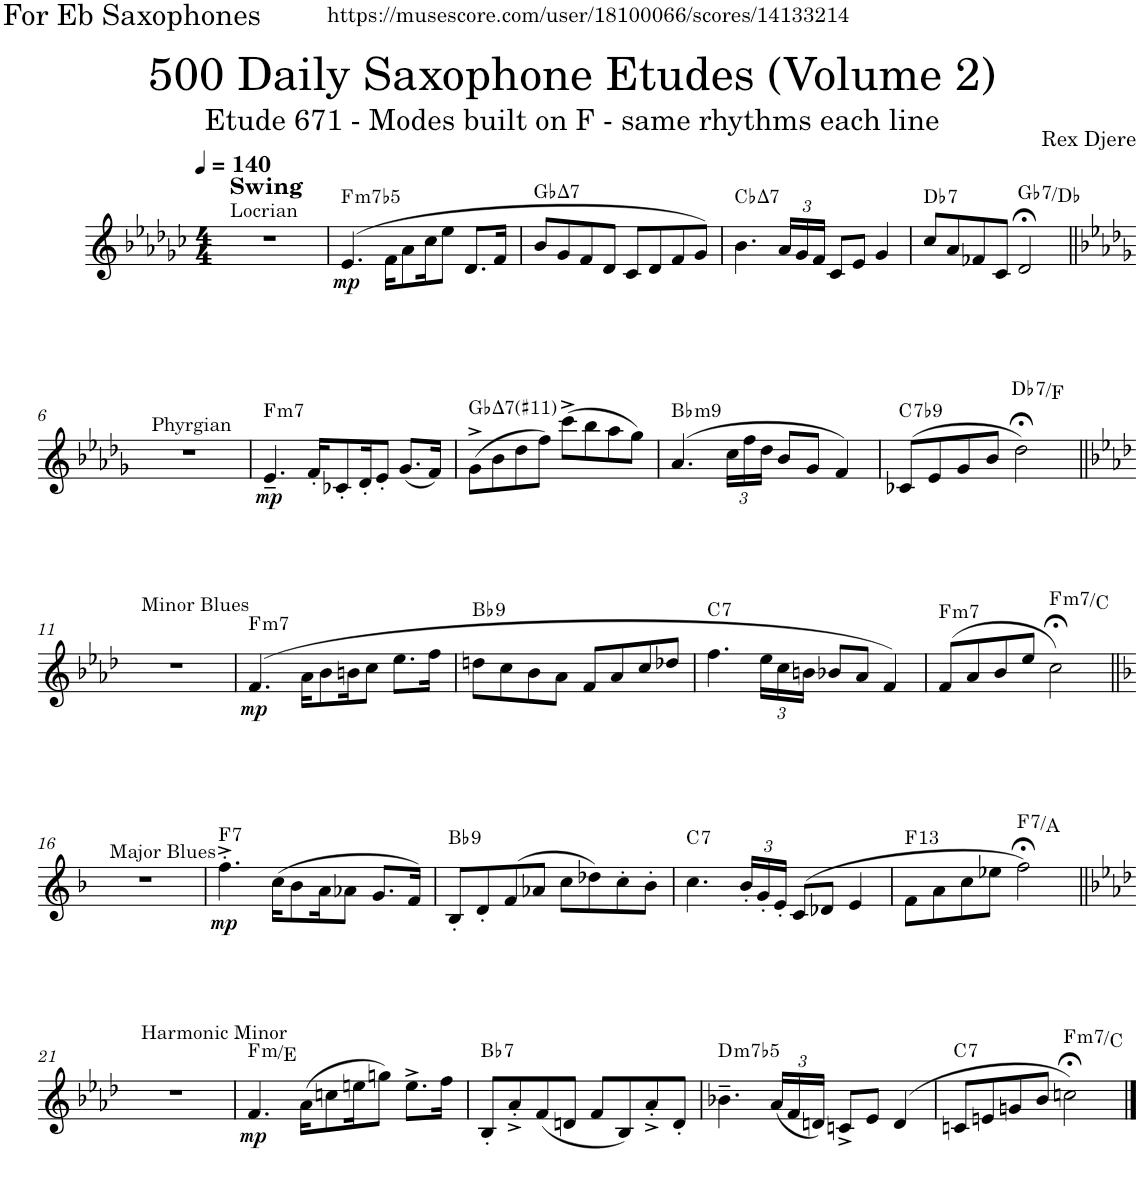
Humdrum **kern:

**kern	**dynam	**harte
*part1	*part1	*part1
*staff1	*staff1	*
*I"Alto Saxophone	*	*
*I'A. Sax.	*	*
*clefG2	*	*
*Trd5c9	*	*
*k[b-e-a-d-g-c-]	*	*
*M4/4	*	*
*MM140	*	*
=1	=1	=1
!LO:TX:a:t=Locrian	!	!
!LO:TX:a:B:t=Swing	!	!
1r	.	.
=2	=2	=2
!	!LO:DY:b	!LO:H:kt=m7b5
(4.e-/	mp	F:hdim7
16f\KL	.	.
8a-\	.	.
16cc-\K	.	.
8ee-\J	.	.
8.d-/L	.	.
16f/Jk	.	.
=3	=3	=3
!	!	!LO:H:kt=7
8b-/L	.	Gb:maj7
8g-/	.	.
8f/	.	.
8d-/J	.	.
8c-/L	.	.
8d-/	.	.
8f/	.	.
8g-/J)	.	.
=4	=4	=4
!	!	!LO:H:kt=7
4.b-\	.	Cb:maj7
*Xbrackettup	*	*
24a-/LL	.	.
24g-/	.	.
24f/JJ	.	.
8c-/L	.	.
8e-/J	.	.
4g-/	.	.
=5	=5	=5
!	!	!LO:H:kt=7
8cc-/L	.	Db:7
8a-/	.	.
8f-X/	.	.
8c-/J	.	.
!	!	!LO:H:kt=7
2d-;</	.	Gb:7/5
!!LO:LB:g=z
=6||	=6||	=6||
*k[b-e-a-d-g-]	*	*
!LO:TX:a:t=Phyrgian	!	!
1r	.	.
=7	=7	=7
!	!LO:DY:b	!LO:H:kt=m7
4.e-~/	mp	F:min7
16f'/KL	.	.
8c-X'/	.	.
16d-'/K	.	.
8e-'/J	.	.
(8.g-/L	.	.
16f/Jk)	.	.
=8	=8	=8
!	!	!LO:H:kt=7
(8g-^\L	.	Gb:maj7(#11)
8b-\	.	.
8dd-\	.	.
8ff\J)	.	.
(8ccc^\L	.	.
8bb-\	.	.
8aa-\	.	.
8gg-\J)	.	.
=9	=9	=9
!	!	!LO:H:kt=m9
(4.a-/	.	Bb:min9
24cc\LL	.	.
24ff\	.	.
24dd-\JJ	.	.
8b-/L	.	.
8g-/J	.	.
4f/)	.	.
=10	=10	=10
!	!	!LO:H:kt=7
(8c-X/L	.	C:7(b9)
8e-/	.	.
8g-/	.	.
8b-/J	.	.
!	!	!LO:H:kt=7
2dd-;<\)	.	Db:7/3
!!LO:LB:g=z
=11||	=11||	=11||
*k[b-e-a-d-]	*	*
!LO:TX:a:t=Minor Blues	!	!
1r	.	.
=12	=12	=12
!	!LO:DY:b	!LO:H:kt=m7
(4.f/	mp	F:min7
16a-\KL	.	.
8b-\	.	.
16bn\K	.	.
8cc\J	.	.
8.ee-\L	.	.
16ff\Jk	.	.
=13	=13	=13
!	!	!LO:H:kt=9
8ddn\L	.	Bb:9
8cc\	.	.
8b-\	.	.
8a-\J	.	.
8f/L	.	.
8a-/	.	.
8cc/	.	.
8dd-X/J	.	.
=14	=14	=14
!	!	!LO:H:kt=7
4.ff\	.	C:7
24ee-\LL	.	.
24cc\	.	.
24bn\JJ	.	.
8b-X/L	.	.
8a-/J	.	.
4f/)	.	.
=15	=15	=15
!	!	!LO:H:kt=m7
(8f/L	.	F:min7
8a-/	.	.
8b-/	.	.
8ee-/J	.	.
!	!	!LO:H:kt=m7
2cc;<\)	.	F:min7/5
!!LO:LB:g=z
=16||	=16||	=16||
*k[b-]	*	*
!LO:TX:a:t=Major Blues	!	!
1r	.	.
=17	=17	=17
!	!LO:DY:b	!LO:H:kt=7
4.ff^'\	mp	F:7
(16cc\KL	.	.
8b-\	.	.
16a\K	.	.
8a-X\J	.	.
8.g/L	.	.
16f/Jk)	.	.
=18	=18	=18
!	!	!LO:H:kt=9
8B-'/L	.	Bb:9
8d'/	.	.
(8f/	.	.
8a-X/J	.	.
8cc\L	.	.
8dd-X\)	.	.
8cc'\	.	.
8b-'\J	.	.
=19	=19	=19
!	!	!LO:H:kt=7
4.cc\	.	C:7
24b-'/LL	.	.
24g'/	.	.
24e'/JJ	.	.
(8c/L	.	.
8d-X/J	.	.
4e/	.	.
=20	=20	=20
!	!	!LO:H:kt=13
8f\L	.	F:9(11,13)
8a\	.	.
8cc\	.	.
8ee-X\J	.	.
!	!	!LO:H:kt=7
2ff;<\)	.	F:7/3
!!LO:LB:g=z
=21||	=21||	=21||
*k[b-e-a-d-]	*	*
!LO:TX:a:t=Harmonic Minor	!	!
1r	.	.
=22	=22	=22
!	!LO:DY:b	!LO:H:kt=m
4.f/	mp	F:min/7
(16a-\KL	.	.
8ccn\	.	.
16een\K	.	.
8ggn\J)	.	.
8.ee^\L	.	.
16ff\Jk	.	.
=23	=23	=23
!	!	!LO:H:kt=7
8B-'/L	.	Bb:7
8a-'^/	.	.
(8f/	.	.
8dn/J	.	.
8f/L	.	.
8B-/)	.	.
8a-'^/	.	.
8d'/J	.	.
=24	=24	=24
!	!	!LO:H:kt=m7b5
4.b-X~\	.	D:hdim7
(24a-/LL	.	.
24f/	.	.
24dn/JJ)	.	.
8cn^/L	.	.
8e-/J	.	.
(4d/	.	.
=25	=25	=25
!	!	!LO:H:kt=7
8cn/L	.	C:7
8en/	.	.
8gn/	.	.
8b-/J	.	.
!	!	!LO:H:kt=m7
2ccn;<\)	.	F:min7/5
==	==	==
*-	*-	*-
